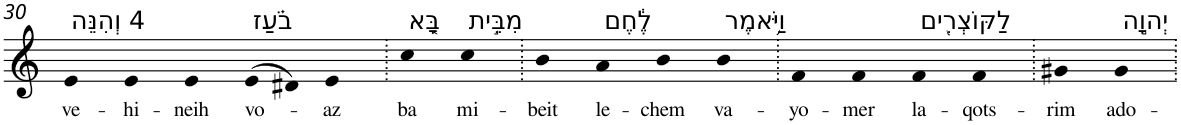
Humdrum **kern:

**kern	**text
*part1	*part1
*staff1	*staff1
*I"Piano	*
*I'Pno	*
!!LO:PB:g=z
*clefG2	*
*k[]	*
=30	=30
!LO:TX:a:t=4 וְהִנֵּה	!
!	!LO:LY:b
4e	ve-
!	!LO:LY:b
4e	-hi-
!	!LO:LY:b
4e	-neih
!LO:TX:a:t=בֹ֗עַז	!
!	!LO:LY:b
(>8e	vo-
8d#X)	.
!	!LO:LY:b
4e	-az
=31.	=31.
!LO:TX:a:t=בָּ֚א	!
!	!LO:LY:b
4cc	ba
!LO:TX:a:t=מִבֵּ֣ית	!
!	!LO:LY:b
4cc	mi-
=32.	=32.
!	!LO:LY:b
4b	-beit
!LO:TX:a:t=לֶ֔חֶם	!
!	!LO:LY:b
4a	le-
!	!LO:LY:b
4b	-chem
!LO:TX:a:t=וַיֹּ֥אמֶר	!
!	!LO:LY:b
4b	va-
=33.	=33.
!	!LO:LY:b
4f	-yo-
!	!LO:LY:b
4f	-mer
!LO:TX:a:t=לַקּוֹצְרִ֖ים	!
!	!LO:LY:b
4f	la-
!	!LO:LY:b
4f	-qots-
=34.	=34.
!	!LO:LY:b
4g#X	-rim
!LO:TX:a:t=יְהוָ֣ה	!
!	!LO:LY:b
4g#	ado-
=.	=.
*-	*-
